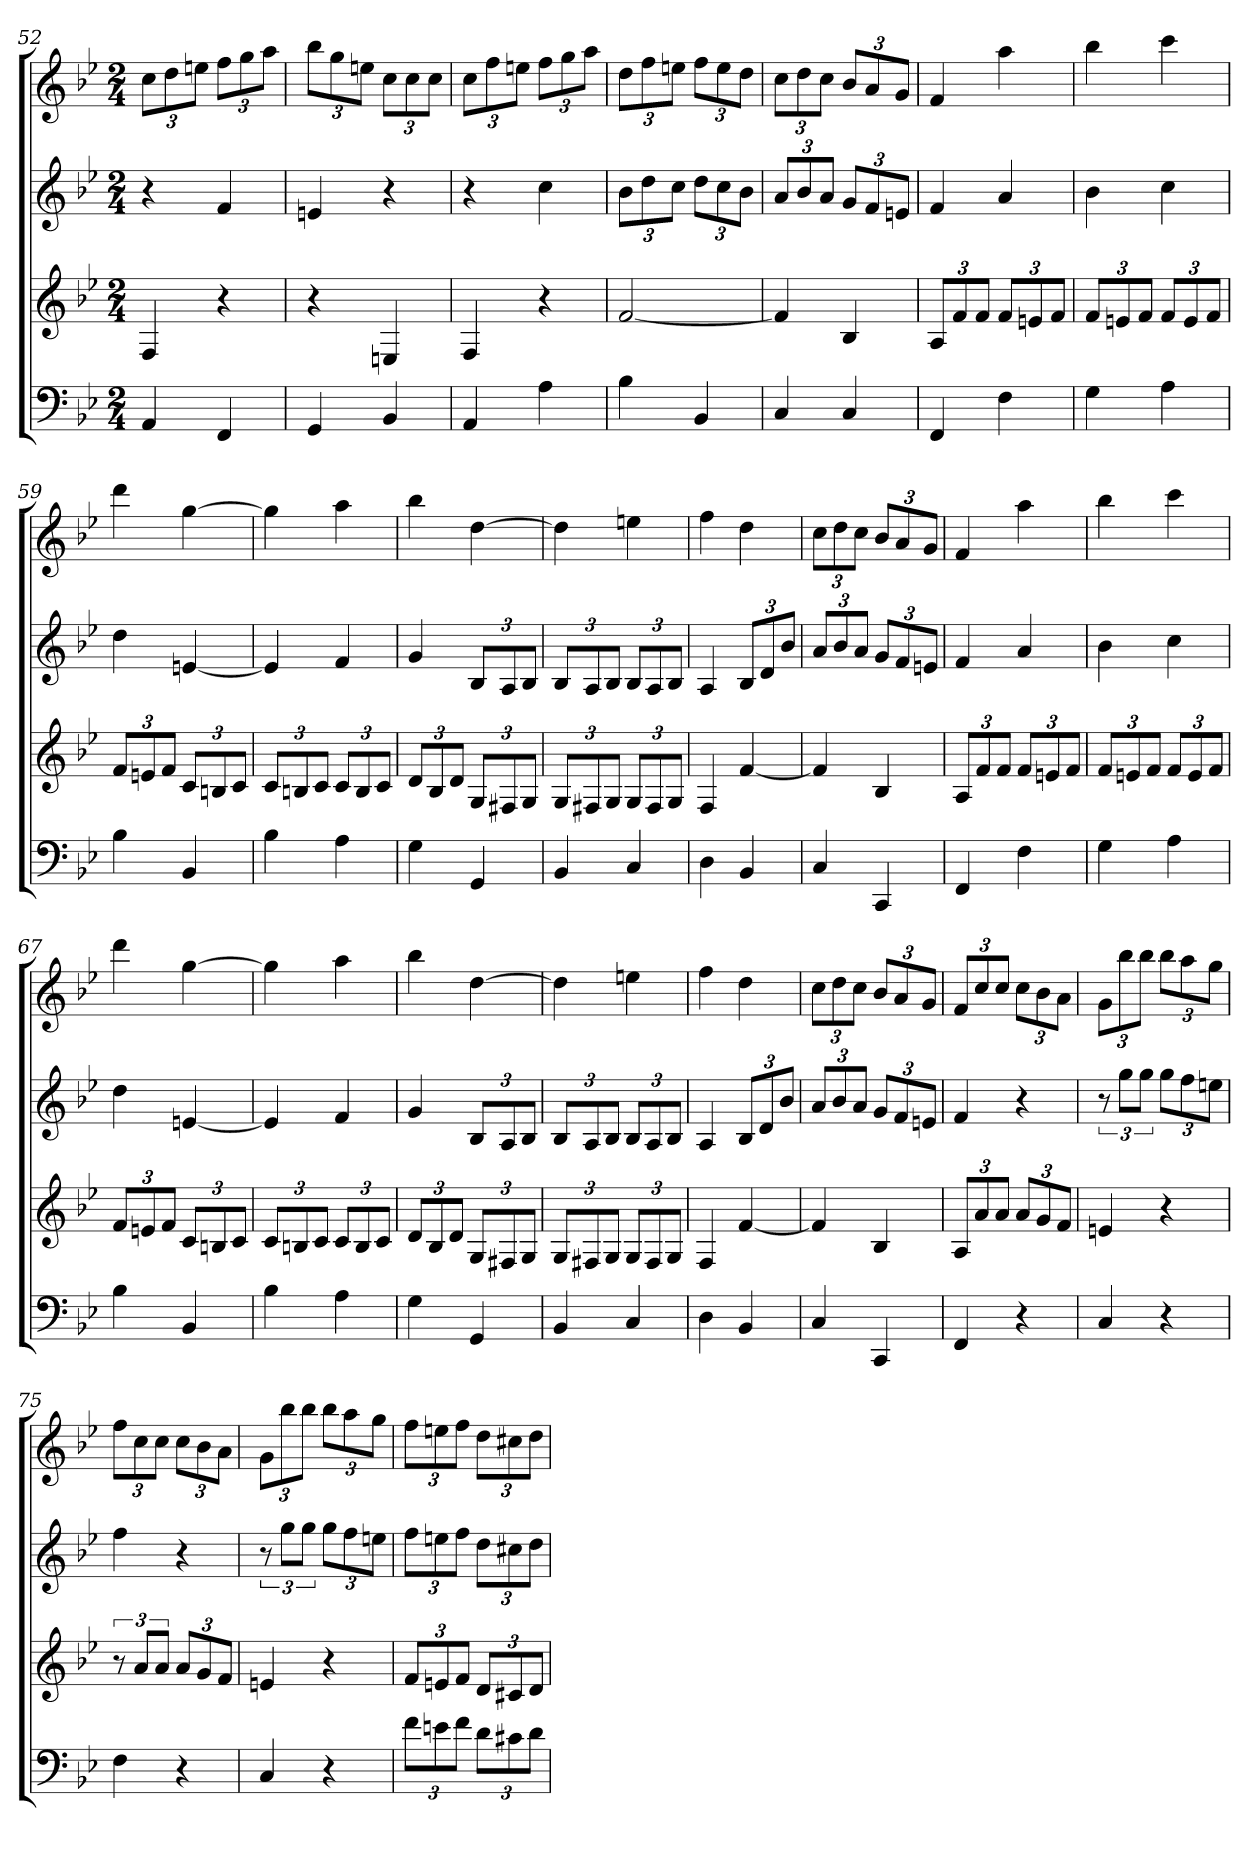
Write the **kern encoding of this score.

**kern	**kern	**kern	**kern
*part4	*part3	*part2	*part1
*staff4	*staff3	*staff2	*staff1
*k[b-e-]	*k[b-e-]	*k[b-e-]	*k[b-e-]
*B-:	*B-:	*B-:	*B-:
*M2/4	*M2/4	*M2/4	*M2/4
=52	=52	=52	=52
4AA	4F	4r	12ccL
.	.	.	12dd
.	.	.	12eenJ
4FF	4r	4f	12ffL
.	.	.	12gg
.	.	.	12aaJ
=53	=53	=53	=53
4GG	4r	4en	12bb-L
.	.	.	12gg
.	.	.	12eenJ
4BB-	4En	4r	12ccL
.	.	.	12cc
.	.	.	12ccJ
=54	=54	=54	=54
4AA	4F	4r	12ccL
.	.	.	12ff
.	.	.	12eenJ
4A	4r	4cc	12ffL
.	.	.	12gg
.	.	.	12aaJ
=55	=55	=55	=55
4B-	[2f	12b-L	12ddL
.	.	12dd	12ff
.	.	12ccJ	12eenJ
4BB-	.	12ddL	12ffL
.	.	12cc	12ee
.	.	12b-J	12ddJ
=56	=56	=56	=56
4C	4f]	12aL	12ccL
.	.	12b-	12dd
.	.	12aJ	12ccJ
4C	4B-	12gL	12b-L
.	.	12f	12a
.	.	12enJ	12gJ
=57	=57	=57	=57
4FF	12AL	4f	4f
.	12f	.	.
.	12fJ	.	.
4F	12fL	4a	4aa
.	12en	.	.
.	12fJ	.	.
=58	=58	=58	=58
4G	12fL	4b-	4bb-
.	12en	.	.
.	12fJ	.	.
4A	12fL	4cc	4ccc
.	12e	.	.
.	12fJ	.	.
=59	=59	=59	=59
4B-	12fL	4dd	4ddd
.	12en	.	.
.	12fJ	.	.
4BB-	12cL	[4en	[4gg
.	12Bn	.	.
.	12cJ	.	.
=60	=60	=60	=60
4B-	12cL	4e]	4gg]
.	12Bn	.	.
.	12cJ	.	.
4A	12cL	4f	4aa
.	12B	.	.
.	12cJ	.	.
=61	=61	=61	=61
4G	12dL	4g	4bb-
.	12B-	.	.
.	12dJ	.	.
4GG	12GL	12B-L	[4dd
.	12F#X	12A	.
.	12GJ	12B-J	.
=62	=62	=62	=62
4BB-	12GL	12B-L	4dd]
.	12F#X	12A	.
.	12GJ	12B-J	.
4C	12GL	12B-L	4een
.	12F#	12A	.
.	12GJ	12B-J	.
=63	=63	=63	=63
4D	4F	4A	4ff
4BB-	[4f	12B-L	4dd
.	.	12d	.
.	.	12b-J	.
=64	=64	=64	=64
4C	4f]	12aL	12ccL
.	.	12b-	12dd
.	.	12aJ	12ccJ
4CC	4B-	12gL	12b-L
.	.	12f	12a
.	.	12enJ	12gJ
=65	=65	=65	=65
4FF	12AL	4f	4f
.	12f	.	.
.	12fJ	.	.
4F	12fL	4a	4aa
.	12en	.	.
.	12fJ	.	.
=66	=66	=66	=66
4G	12fL	4b-	4bb-
.	12en	.	.
.	12fJ	.	.
4A	12fL	4cc	4ccc
.	12e	.	.
.	12fJ	.	.
=67	=67	=67	=67
4B-	12fL	4dd	4ddd
.	12en	.	.
.	12fJ	.	.
4BB-	12cL	[4en	[4gg
.	12Bn	.	.
.	12cJ	.	.
=68	=68	=68	=68
4B-	12cL	4e]	4gg]
.	12Bn	.	.
.	12cJ	.	.
4A	12cL	4f	4aa
.	12B	.	.
.	12cJ	.	.
=69	=69	=69	=69
4G	12dL	4g	4bb-
.	12B-	.	.
.	12dJ	.	.
4GG	12GL	12B-L	[4dd
.	12F#X	12A	.
.	12GJ	12B-J	.
=70	=70	=70	=70
4BB-	12GL	12B-L	4dd]
.	12F#X	12A	.
.	12GJ	12B-J	.
4C	12GL	12B-L	4een
.	12F#	12A	.
.	12GJ	12B-J	.
=71	=71	=71	=71
4D	4F	4A	4ff
4BB-	[4f	12B-L	4dd
.	.	12d	.
.	.	12b-J	.
=72	=72	=72	=72
4C	4f]	12aL	12ccL
.	.	12b-	12dd
.	.	12aJ	12ccJ
4CC	4B-	12gL	12b-L
.	.	12f	12a
.	.	12enJ	12gJ
=73	=73	=73	=73
4FF	12AL	4f	12fL
.	12a	.	12cc
.	12aJ	.	12ccJ
4r	12aL	4r	12ccL
.	12g	.	12b-
.	12fJ	.	12aJ
=74	=74	=74	=74
4C	4en	12r	12gL
.	.	12ggL	12bb-
.	.	12ggJ	12bb-J
4r	4r	12ggL	12bb-L
.	.	12ff	12aa
.	.	12eenJ	12ggJ
=75	=75	=75	=75
4F	12r	4ff	12ffL
.	12aL	.	12cc
.	12aJ	.	12ccJ
4r	12aL	4r	12ccL
.	12g	.	12b-
.	12fJ	.	12aJ
=76	=76	=76	=76
4C	4en	12r	12gL
.	.	12ggL	12bb-
.	.	12ggJ	12bb-J
4r	4r	12ggL	12bb-L
.	.	12ff	12aa
.	.	12eenJ	12ggJ
=77	=77	=77	=77
12fL	12fL	12ffL	12ffL
12en	12en	12een	12een
12fJ	12fJ	12ffJ	12ffJ
12dL	12dL	12ddL	12ddL
12c#X	12c#X	12cc#X	12cc#X
12dJ	12dJ	12ddJ	12ddJ
=	=	=	=
*-	*-	*-	*-
